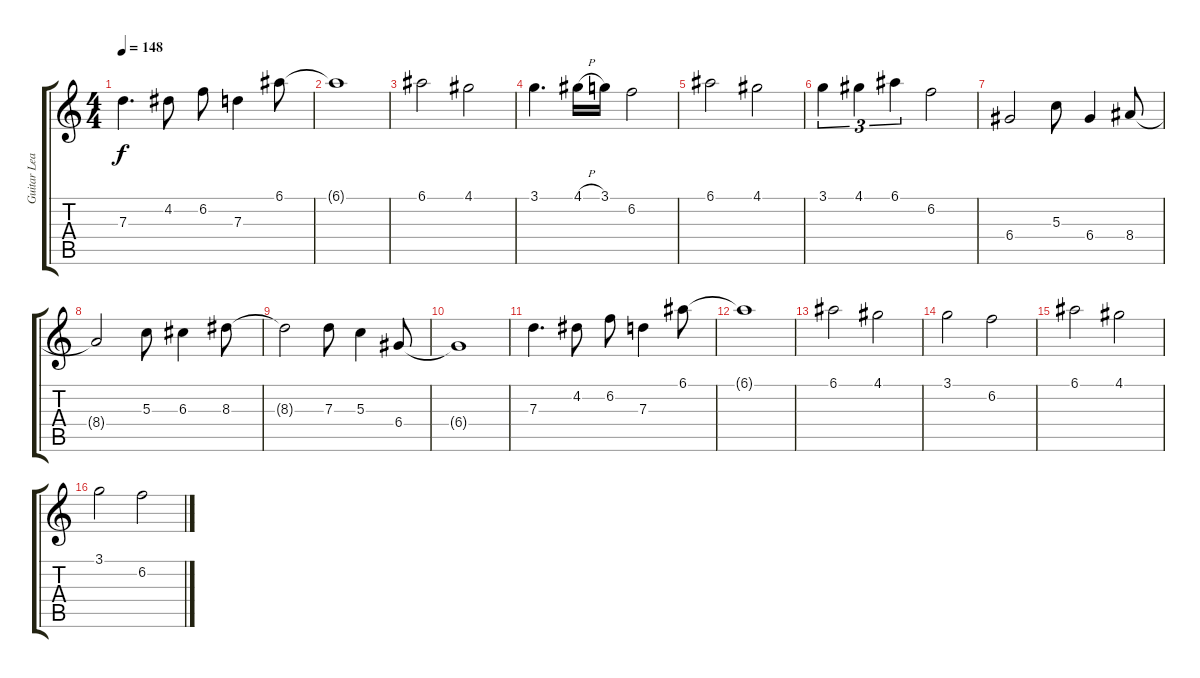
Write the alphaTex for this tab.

\track ("Guitar Lead" "Guitar Lea") {instrument overdrivenguitar}
\staff {score tabs}
\tuning (E4 B3 G3 D3 A2 E2) {hide}
\ts (4 4)
\tempo 148
\clef g2
\ks c
7.3.4{d dy f} 4.2.8 6.2.8 7.3.4 6.1.8 |
6.1{t}.1 |
6.1.2 4.1.2 |
3.1.4{d} 4.1{h}.16 3.1.16 6.2.2 |
6.1.2 4.1.2 |
3.1.4{tu (3 2)} 4.1.4{tu (3 2)} 6.1.4{tu (3 2)} 6.2.2 |
6.4.2 5.3.8 6.4.4 8.4.8 |
8.4{t}.2 5.3.8 6.3.4 8.3.8 |
8.3{t}.2 7.3.8 5.3.4 6.4.8 |
6.4{t}.1 |
7.3.4{d} 4.2.8 6.2.8 7.3.4 6.1.8 |
6.1{t}.1 |
6.1.2 4.1.2 |
3.1.2 6.2.2 |
6.1.2 4.1.2 |
3.1.2 6.2.2
